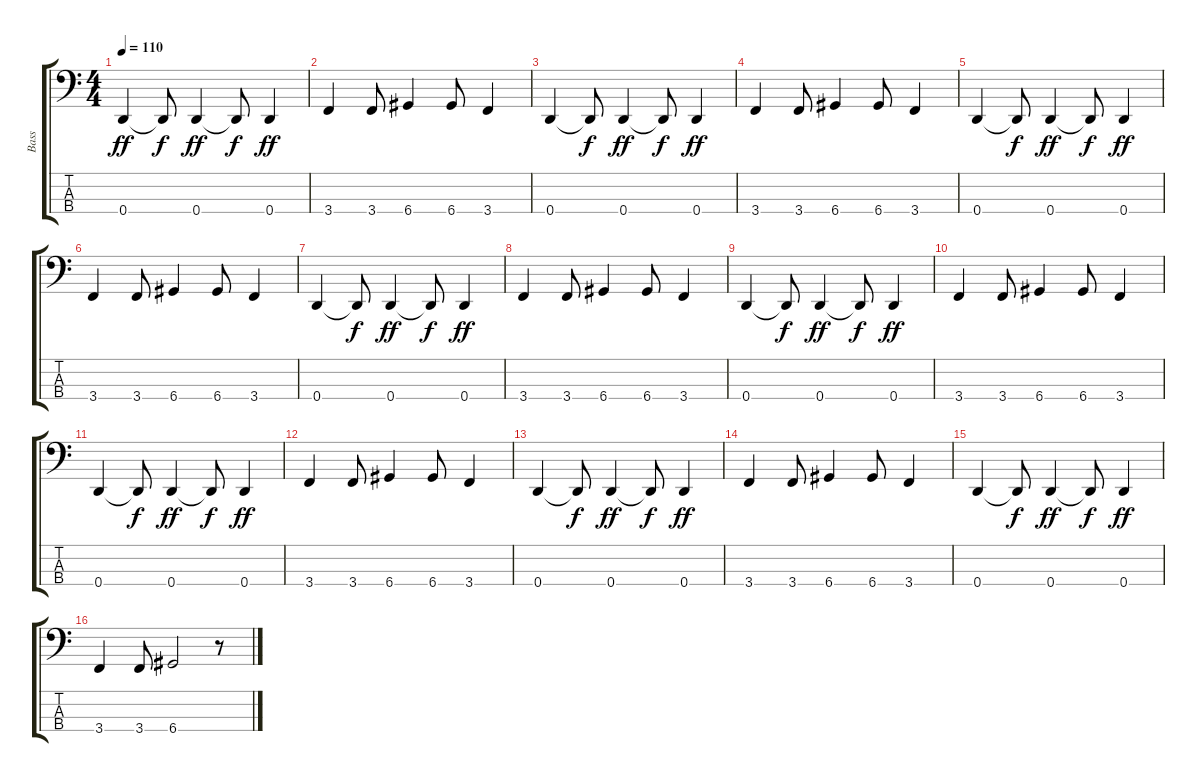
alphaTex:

\track ("Bass" "Bass") {instrument electricbassfinger}
\staff {score tabs}
\tuning (G2 D2 A1 D1) {hide}
\ts (4 4)
\tempo 110
\clef f4
\ks c
0.4.4{dy ff} 0.4{t}.8{dy f} 0.4.4{dy ff} 0.4{t}.8{dy f} 0.4.4{dy ff} |
3.4.4 3.4.8 6.4.4 6.4.8 3.4.4 |
0.4.4 0.4{t}.8{dy f} 0.4.4{dy ff} 0.4{t}.8{dy f} 0.4.4{dy ff} |
3.4.4 3.4.8 6.4.4 6.4.8 3.4.4 |
0.4.4 0.4{t}.8{dy f} 0.4.4{dy ff} 0.4{t}.8{dy f} 0.4.4{dy ff} |
3.4.4 3.4.8 6.4.4 6.4.8 3.4.4 |
0.4.4 0.4{t}.8{dy f} 0.4.4{dy ff} 0.4{t}.8{dy f} 0.4.4{dy ff} |
3.4.4 3.4.8 6.4.4 6.4.8 3.4.4 |
0.4.4 0.4{t}.8{dy f} 0.4.4{dy ff} 0.4{t}.8{dy f} 0.4.4{dy ff} |
3.4.4 3.4.8 6.4.4 6.4.8 3.4.4 |
0.4.4 0.4{t}.8{dy f} 0.4.4{dy ff} 0.4{t}.8{dy f} 0.4.4{dy ff} |
3.4.4 3.4.8 6.4.4 6.4.8 3.4.4 |
0.4.4 0.4{t}.8{dy f} 0.4.4{dy ff} 0.4{t}.8{dy f} 0.4.4{dy ff} |
3.4.4 3.4.8 6.4.4 6.4.8 3.4.4 |
0.4.4 0.4{t}.8{dy f} 0.4.4{dy ff} 0.4{t}.8{dy f} 0.4.4{dy ff} |
3.4.4 3.4.8 6.4.2 r.8
